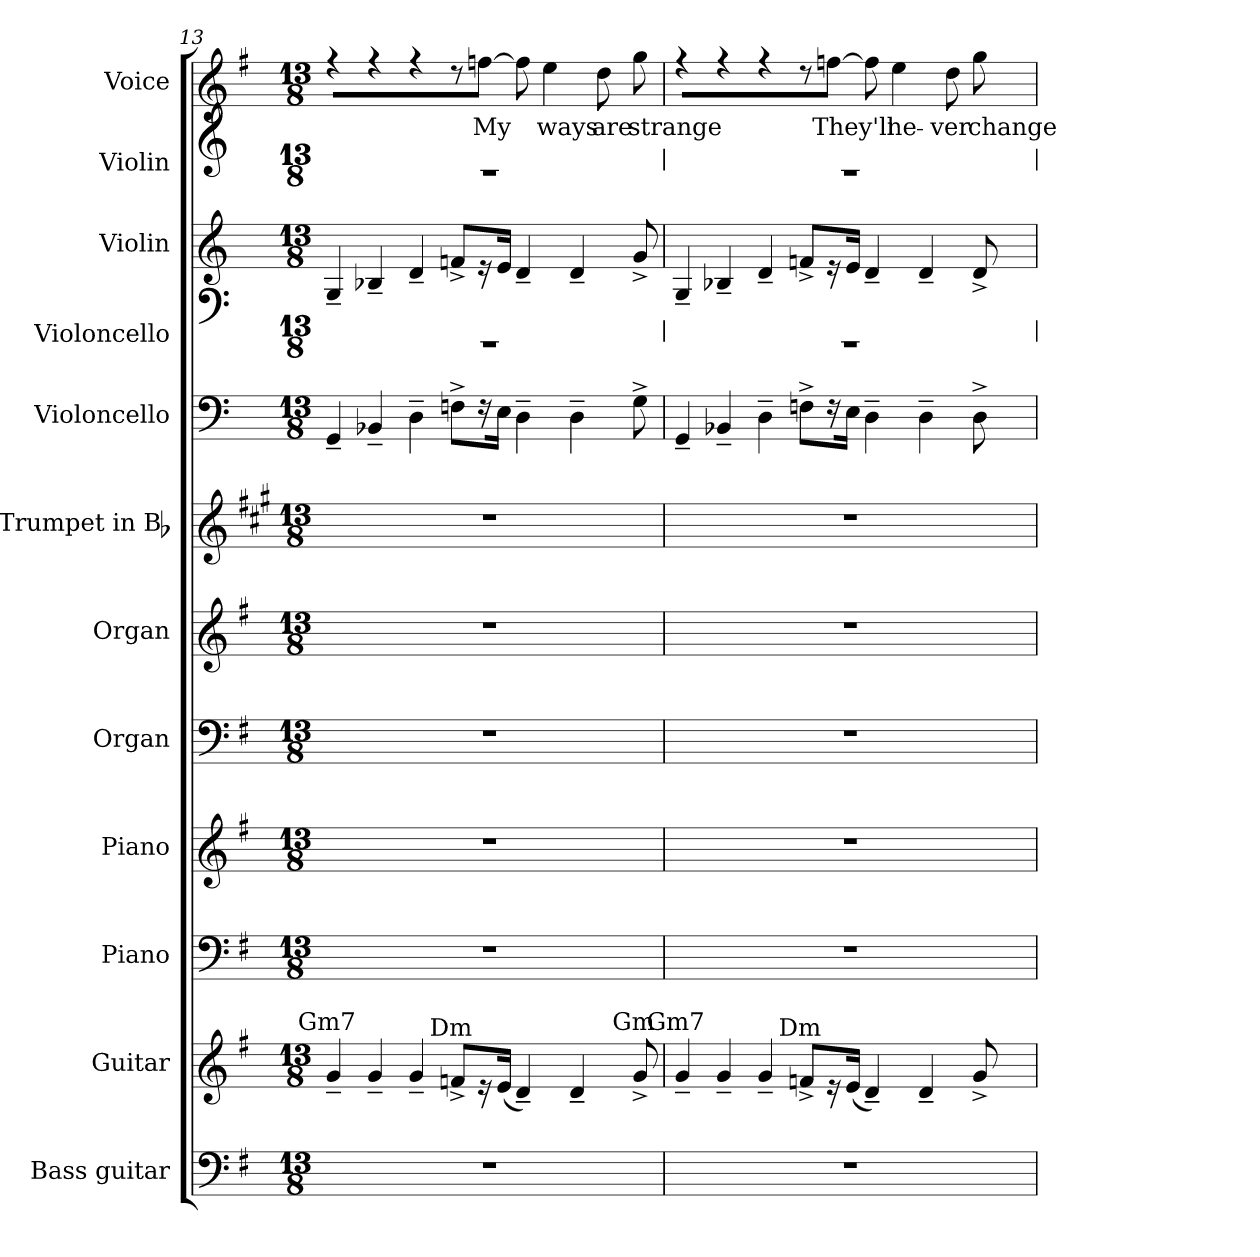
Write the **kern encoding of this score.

**kern	**kern	**kern	**kern	**kern	**kern	**kern	**kern	**kern	**kern	**kern	**kern	**text
*part12	*part11	*part10	*part9	*part8	*part7	*part6	*part5	*part4	*part3	*part2	*part1	*part1
*staff12	*staff11	*staff10	*staff9	*staff8	*staff7	*staff6	*staff5	*staff4	*staff3	*staff2	*staff1	*staff1
*I"Bass guitar	*I"Guitar	*I"Piano	*I"Piano	*I"Organ	*I"Organ	*I"Trumpet in Bb	*I"Violoncello	*I"Violoncello	*I"Violin	*I"Violin	*I"Voice	*
*I'Bass	*I'Guit.	*I'Pno	*I'Pno	*I'Org.	*I'Org.	*I'Tpt	*I'Vc.	*I'Vc.	*I'Vln	*I'Vln	*I'Voice	*
*	*	*	*	*	*	*	*	*stria0	*	*stria0	*	*
*clefF4	*clefG2	*clefF4	*clefG2	*clefF4	*clefG2	*clefG2	*clefF4	*clefF4	*clefG2	*clefG2	*clefG2	*
*ITrd7c12	*ITrd7c12	*	*	*	*	*ITrd1c2	*	*	*	*	*	*
*k[f#]	*k[f#]	*k[f#]	*k[f#]	*k[f#]	*k[f#]	*k[f#]	*k[]	*k[]	*k[]	*k[]	*k[f#]	*
*G:	*G:	*G:	*G:	*G:	*G:	*G:	*C:	*C:	*C:	*C:	*G:	*
*M13/8	*M13/8	*M13/8	*M13/8	*M13/8	*M13/8	*M13/8	*M13/8	*M13/8	*M13/8	*M13/8	*M13/8	*
=13	=13	=13	=13	=13	=13	=13	=13	=13	=13	=13	=13	=13
!	!LO:TX:a:cj:t=Gm7	!	!	!	!	!	!	!	!	!	!	!
!LO:N:vis=1	!	!LO:N:vis=1	!LO:N:vis=1	!LO:N:vis=1	!LO:N:vis=1	!LO:N:vis=1	!	!LO:N:vis=1	!	!LO:N:vis=1	!	!
8%13r	4G~i/	8%13r	8%13r	8%13r	8%13r	8%13r	4GG~i/	8%13r	4G~i/	8%13r	4r	.
.	4G~i/	.	.	.	.	.	4BB-X~i/	.	4B-X~i/	.	4r	.
.	4G~i/	.	.	.	.	.	4D~i\	.	4d~i/	.	4r	.
!	!LO:TX:a:cj:t=Dm	!	!	!	!	!	!	!	!	!	!	!
.	8Fn^i/L	.	.	.	.	.	8Fn^i\L	.	8fn^i/L	.	8r	.
!	!	!	!	!	!	!	!	!	!	!	!	!LO:LY:b:color=#000000
.	16r	.	.	.	.	.	16r	.	16r	.	[8ffni\J	My
.	(16Ei/Jk	.	.	.	.	.	16Ei\Jk	.	16ei/Jk	.	.	.
.	4D~i/)	.	.	.	.	.	4D~i\	.	4d~i/	.	8ffi\]	.
!	!	!	!	!	!	!	!	!	!	!	!	!LO:LY:b:color=#000000
.	.	.	.	.	.	.	.	.	.	.	4eei\	ways
.	4D~i/	.	.	.	.	.	4D~i\	.	4d~i/	.	.	.
!	!	!	!	!	!	!	!	!	!	!	!	!LO:LY:b:color=#000000
.	.	.	.	.	.	.	.	.	.	.	8ddi\	are
!	!LO:TX:a:cj:t=Gm	!	!	!	!	!	!	!	!	!	!	!
!	!	!	!	!	!	!	!	!	!	!	!	!LO:LY:b:color=#000000
.	8G^i/	.	.	.	.	.	8G^i\	.	8g^i/	.	8ggi\	strange
=14	=14	=14	=14	=14	=14	=14	=14	=14	=14	=14	=14	=14
!	!LO:TX:a:cj:t=Gm7	!	!	!	!	!	!	!	!	!	!	!
!LO:N:vis=1	!	!LO:N:vis=1	!LO:N:vis=1	!LO:N:vis=1	!LO:N:vis=1	!LO:N:vis=1	!	!LO:N:vis=1	!	!LO:N:vis=1	!	!
8%13r	4G~i/	8%13r	8%13r	8%13r	8%13r	8%13r	4GG~i/	8%13r	4G~i/	8%13r	4r	.
.	4G~i/	.	.	.	.	.	4BB-X~i/	.	4B-X~i/	.	4r	.
.	4G~i/	.	.	.	.	.	4D~i\	.	4d~i/	.	4r	.
!	!LO:TX:a:cj:t=Dm	!	!	!	!	!	!	!	!	!	!	!
.	8Fn^i/L	.	.	.	.	.	8Fn^i\L	.	8fn^i/L	.	8r	.
!	!	!	!	!	!	!	!	!	!	!	!	!LO:LY:b:color=#000000
.	16r	.	.	.	.	.	16r	.	16r	.	[8ffni\J	They'll
.	(16Ei/Jk	.	.	.	.	.	16Ei\Jk	.	16ei/Jk	.	.	.
.	4D~i/)	.	.	.	.	.	4D~i\	.	4d~i/	.	8ffi\]	.
!	!	!	!	!	!	!	!	!	!	!	!	!LO:LY:b:color=#000000
.	.	.	.	.	.	.	.	.	.	.	4eei\	ne-
.	4D~i/	.	.	.	.	.	4D~i\	.	4d~i/	.	.	.
!	!	!	!	!	!	!	!	!	!	!	!	!LO:LY:b:color=#000000
.	.	.	.	.	.	.	.	.	.	.	8ddi\	-ver
!	!	!	!	!	!	!	!	!	!	!	!	!LO:LY:b:color=#000000
.	8G^i/	.	.	.	.	.	8D^i\	.	8d^i/	.	8ggi\	change
=	=	=	=	=	=	=	=	=	=	=	=	=
*-	*-	*-	*-	*-	*-	*-	*-	*-	*-	*-	*-	*-
